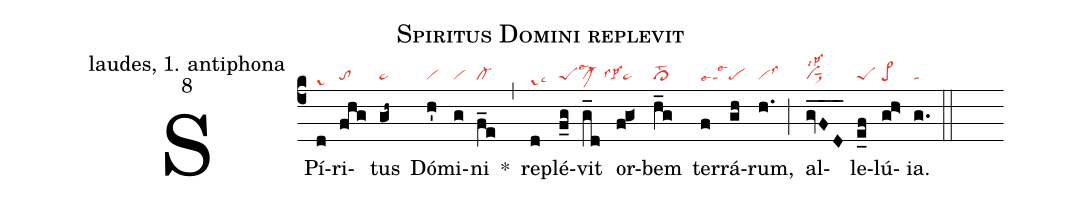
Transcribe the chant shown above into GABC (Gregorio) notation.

name: Spiritus Domini replevit;
office-part: laudes, 1. antiphona;
mode: 8;
nabc-lines: 1;
%%
(c4)
SPí(d|gr-he)ri(fhg|to)tus(gh~|ta>) Dó(h'|vi)mi(g|vi)ni(f_e|cl-) *(,)
re(d|gr-helsc3)plé(f_g|peSlse3)vit(g_d|clM-) or(f!g<|````talss2lsp2ta>)bem(h_g|cl>lst2) ter(f|talse4)rá(gh|````pelse1)rum,(h.|vilss3) (;)
al(gvFD___|visut1sux1lsi2lsp2)le(e_f|peS)lú(gh>|pe>)ia.(g.|ta) (::)
